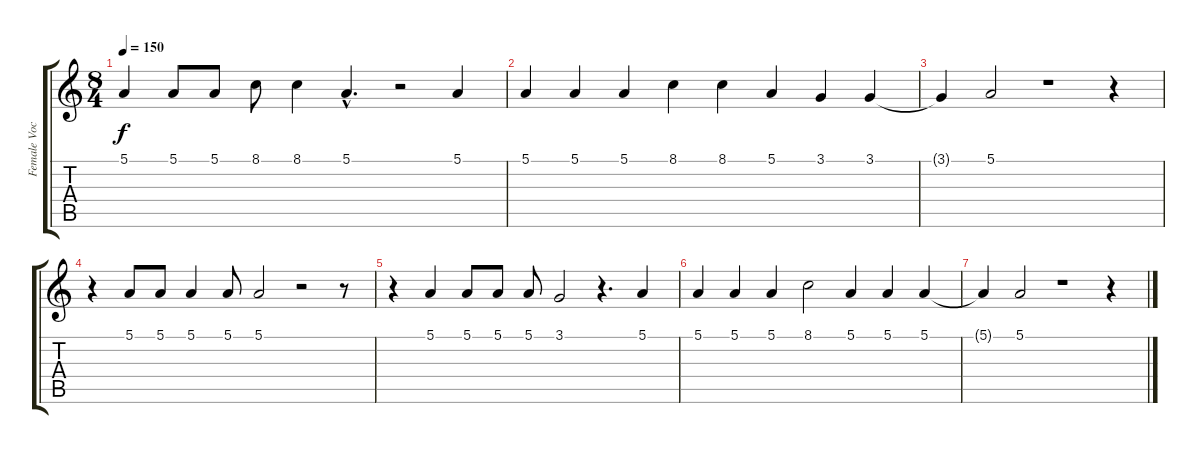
\track ("Female Vocals" "Female Voc") {instrument choiraahs}
\staff {score tabs}
\tuning (E4 B3 G3 D3 A2 E2) {hide}
\ts (8 4)
\tempo 150
\clef g2
\ks c
5.1.4{dy f} 5.1.8 5.1.8 8.1.8 8.1.4 5.1{hac}.4{d} r.2 5.1.4 |
5.1.4 5.1.4 5.1.4 8.1.4 8.1.4 5.1.4 3.1.4 3.1.4 |
3.1{t}.4 5.1.2 r.1 r.4 |
r.4 5.1.8 5.1.8 5.1.4 5.1.8 5.1.2 r.2 r.8 |
r.4 5.1.4 5.1.8 5.1.8 5.1.8 3.1.2 r.4{d} 5.1.4 |
5.1.4 5.1.4 5.1.4 8.1.2 5.1.4 5.1.4 5.1.4 |
5.1{t}.4 5.1.2 r.1 r.4
